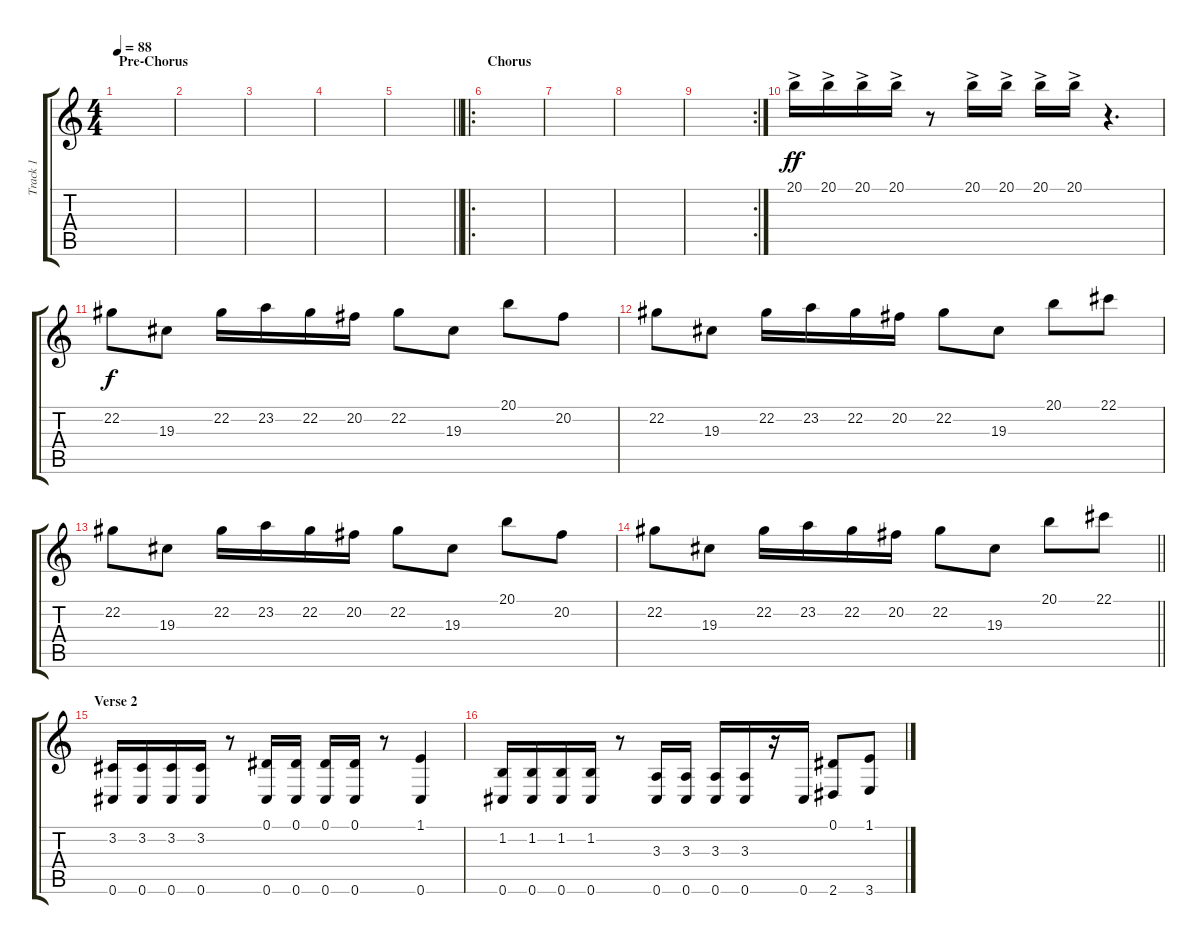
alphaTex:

\track ("Track 1" "Track 1") {instrument tremolostrings}
\staff {score tabs}
\tuning (Eb4 Bb3 Gb3 Db3 Ab2 Db3) {hide}
\ts (4 4)
\section ("" "Pre-Chorus")
\tempo 88
\clef g2
\ks c
|
|
|
|
\barLineRight lightlight
|
\ro
\section ("" "Chorus")
|
|
|
\rc 2
|
20.1{ac}.16{dy ff} 20.1{ac}.16 20.1{ac}.16 20.1{ac}.16 r.8 20.1{ac}.16 20.1{ac}.16 20.1{ac}.16 20.1{ac}.16 r.4{d} |
22.2.8{dy f} 19.3.8 22.2.16 23.2.16 22.2.16 20.2.16 22.2.8 19.3.8 20.1.8 20.2.8 |
22.2.8 19.3.8 22.2.16 23.2.16 22.2.16 20.2.16 22.2.8 19.3.8 20.1.8 22.1.8 |
22.2.8 19.3.8 22.2.16 23.2.16 22.2.16 20.2.16 22.2.8 19.3.8 20.1.8 20.2.8 |
\barLineRight lightlight
22.2.8 19.3.8 22.2.16 23.2.16 22.2.16 20.2.16 22.2.8 19.3.8 20.1.8 22.1.8 |
\section ("" "Verse 2")
(3.2 0.6).16 (3.2 0.6).16 (3.2 0.6).16 (3.2 0.6).16 r.8 (0.1 0.6).16 (0.1 0.6).16 (0.1 0.6).16 (0.1 0.6).16 r.8 (1.1 0.6).4 |
(1.2 0.6).16 (1.2 0.6).16 (1.2 0.6).16 (1.2 0.6).16 r.8 (3.3 0.6).16 (3.3 0.6).16 (3.3 0.6).16 (3.3 0.6).16 r.16 0.6.16 (0.1 2.6).8 (1.1 3.6).8
